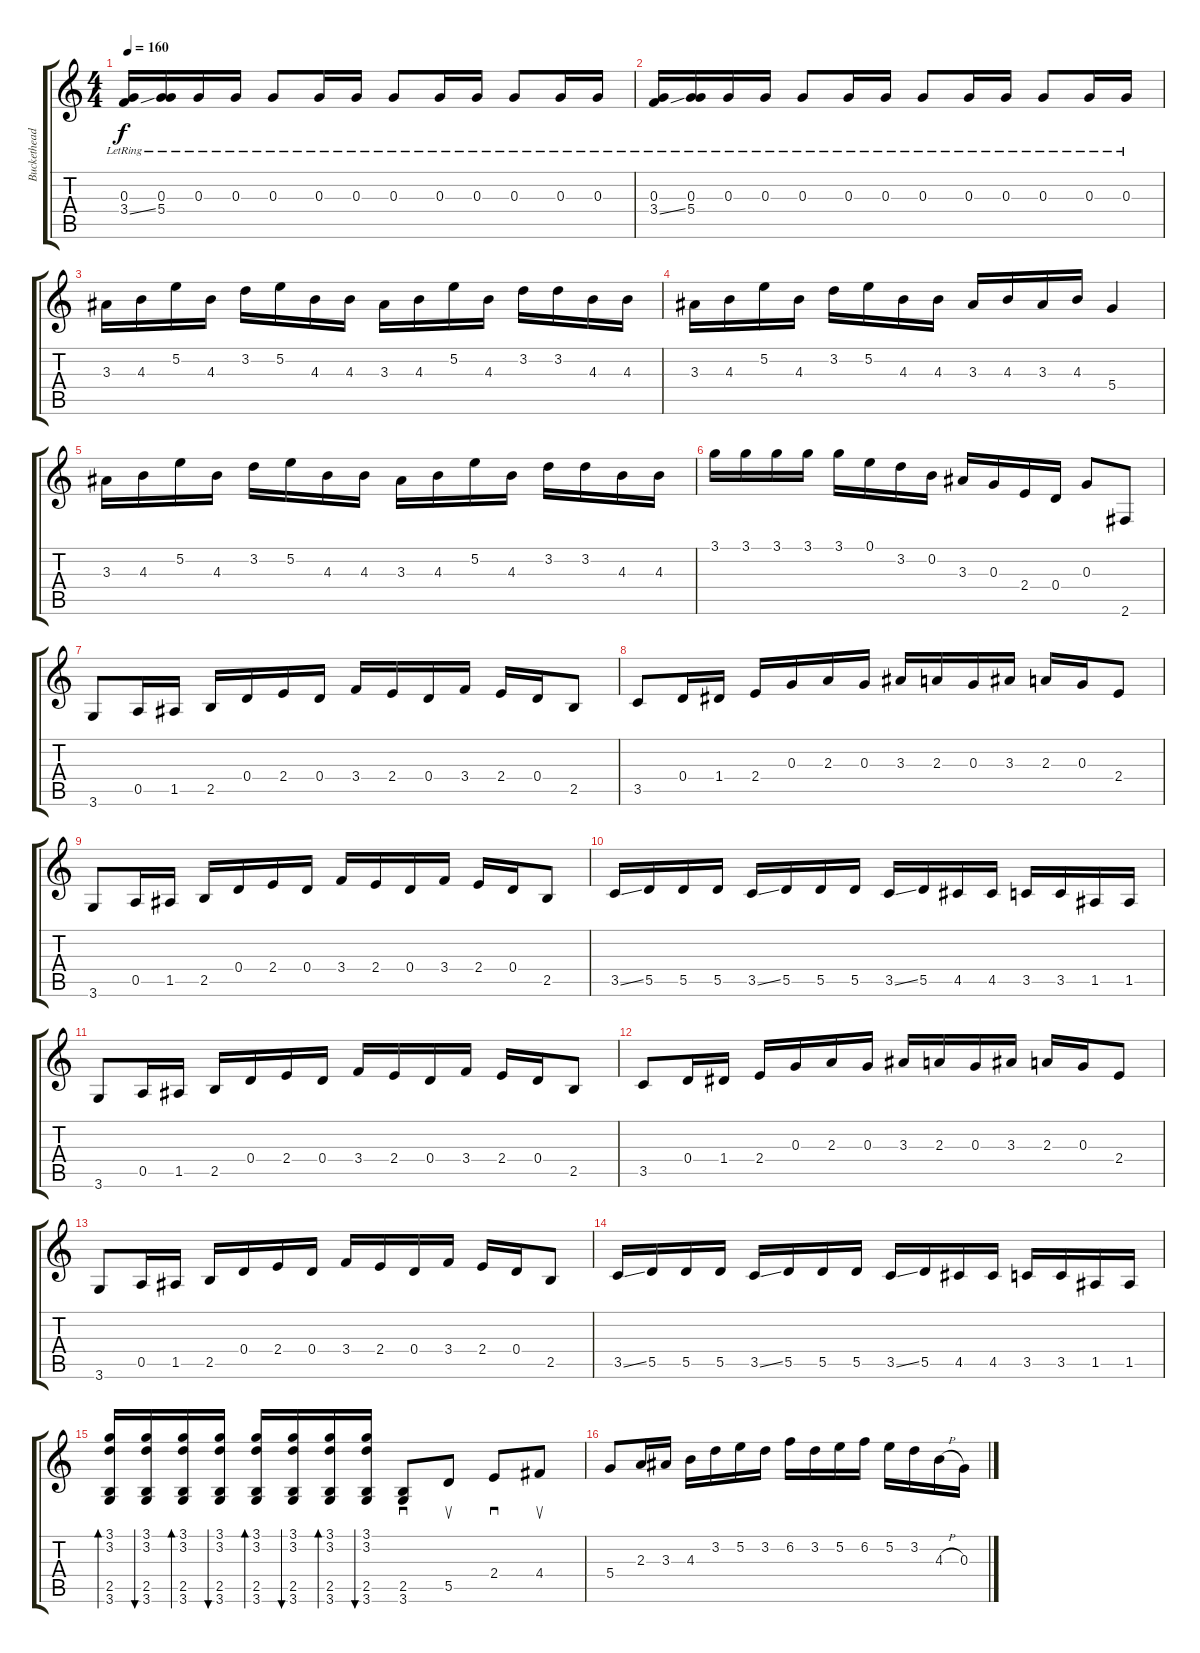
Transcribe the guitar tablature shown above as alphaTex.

\track ("Buckethead" "Buckethead") {instrument acousticguitarsteel}
\staff {score tabs}
\tuning (E4 B3 G3 D3 A2 E2) {hide}
\ts (4 4)
\tempo 160
\clef g2
\ks c
(0.3{lr} 3.4{ss}).16{dy f instrument acousticguitarsteel} (0.3{lr} 5.4{lr}).16 0.3{lr}.16 0.3{lr}.16 0.3{lr}.8 0.3{lr}.16 0.3{lr}.16 0.3{lr}.8 0.3{lr}.16 0.3{lr}.16 0.3{lr}.8 0.3{lr}.16 0.3{lr}.16 |
(0.3{lr} 3.4{ss}).16 (0.3{lr} 5.4{lr}).16 0.3{lr}.16 0.3{lr}.16 0.3{lr}.8 0.3{lr}.16 0.3{lr}.16 0.3{lr}.8 0.3{lr}.16 0.3{lr}.16 0.3{lr}.8 0.3{lr}.16 0.3{lr}.16 |
3.3.16 4.3.16 5.2.16 4.3.16 3.2.16 5.2.16 4.3.16 4.3.16 3.3.16 4.3.16 5.2.16 4.3.16 3.2.16 3.2.16 4.3.16 4.3.16 |
3.3.16 4.3.16 5.2.16 4.3.16 3.2.16 5.2.16 4.3.16 4.3.16 3.3.16 4.3.16 3.3.16 4.3.16 5.4.4 |
3.3.16 4.3.16 5.2.16 4.3.16 3.2.16 5.2.16 4.3.16 4.3.16 3.3.16 4.3.16 5.2.16 4.3.16 3.2.16 3.2.16 4.3.16 4.3.16 |
3.1.16 3.1.16 3.1.16 3.1.16 3.1.16 0.1.16 3.2.16 0.2.16 3.3.16 0.3.16 2.4.16 0.4.16 0.3.8 2.6.8 |
3.6.8 0.5.16 1.5.16 2.5.16 0.4.16 2.4.16 0.4.16 3.4.16 2.4.16 0.4.16 3.4.16 2.4.16 0.4.16 2.5.8 |
3.5.8 0.4.16 1.4.16 2.4.16 0.3.16 2.3.16 0.3.16 3.3.16 2.3.16 0.3.16 3.3.16 2.3.16 0.3.16 2.4.8 |
3.6.8 0.5.16 1.5.16 2.5.16 0.4.16 2.4.16 0.4.16 3.4.16 2.4.16 0.4.16 3.4.16 2.4.16 0.4.16 2.5.8 |
3.5{ss}.16 5.5.16 5.5.16 5.5.16 3.5{ss}.16 5.5.16 5.5.16 5.5.16 3.5{ss}.16 5.5.16 4.5.16 4.5.16 3.5.16 3.5.16 1.5.16 1.5.16 |
3.6.8 0.5.16 1.5.16 2.5.16 0.4.16 2.4.16 0.4.16 3.4.16 2.4.16 0.4.16 3.4.16 2.4.16 0.4.16 2.5.8 |
3.5.8 0.4.16 1.4.16 2.4.16 0.3.16 2.3.16 0.3.16 3.3.16 2.3.16 0.3.16 3.3.16 2.3.16 0.3.16 2.4.8 |
3.6.8 0.5.16 1.5.16 2.5.16 0.4.16 2.4.16 0.4.16 3.4.16 2.4.16 0.4.16 3.4.16 2.4.16 0.4.16 2.5.8 |
3.5{ss}.16 5.5.16 5.5.16 5.5.16 3.5{ss}.16 5.5.16 5.5.16 5.5.16 3.5{ss}.16 5.5.16 4.5.16 4.5.16 3.5.16 3.5.16 1.5.16 1.5.16 |
(3.1 3.2 2.5 3.6).16{bd 30} (3.1 3.2 2.5 3.6).16{bu 30} (3.1 3.2 2.5 3.6).16{bd 30} (3.1 3.2 2.5 3.6).16{bu 30} (3.1 3.2 2.5 3.6).16{bd 30} (3.1 3.2 2.5 3.6).16{bu 30} (3.1 3.2 2.5 3.6).16{bd 30} (3.1 3.2 2.5 3.6).16{bu 30} (2.5 3.6).8{sd} 5.5.8{su} 2.4.8{sd} 4.4.8{su} |
5.4.8 2.3.16 3.3.16 4.3.16 3.2.16 5.2.16 3.2.16 6.2.16 3.2.16 5.2.16 6.2.16 5.2.16 3.2.16 4.3{h}.16 0.3.16
